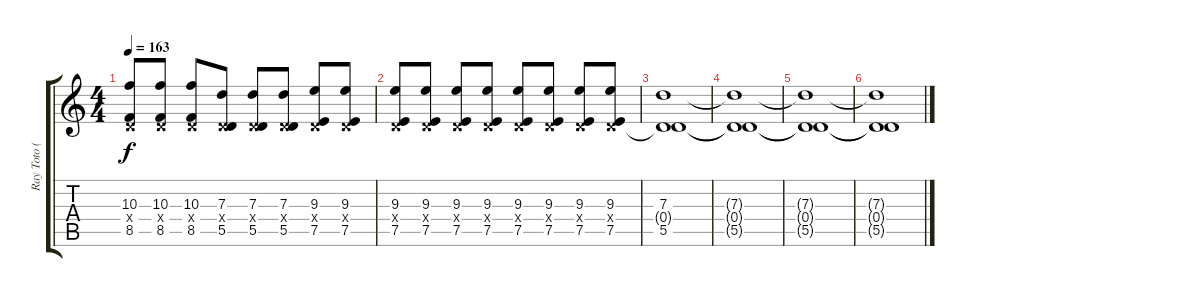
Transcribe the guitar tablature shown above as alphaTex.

\track ("Ray Toto (Guitar 1)" "Ray Toto (") {instrument distortionguitar}
\staff {score tabs}
\tuning (E4 B3 G3 D3 A2 E2) {hide}
\ts (4 4)
\tempo 163
\clef g2
\ks c
(10.3 0.4{x} 8.5).8{dy f} (10.3 0.4{x} 8.5).8 (10.3 0.4{x} 8.5).8 (7.3 0.4{x} 5.5).8 (7.3 0.4{x} 5.5).8 (7.3 0.4{x} 5.5).8 (9.3 0.4{x} 7.5).8 (9.3 0.4{x} 7.5).8 |
(9.3 0.4{x} 7.5).8 (9.3 0.4{x} 7.5).8 (9.3 0.4{x} 7.5).8 (9.3 0.4{x} 7.5).8 (9.3 0.4{x} 7.5).8 (9.3 0.4{x} 7.5).8 (9.3 0.4{x} 7.5).8 (9.3 0.4{x} 7.5).8 |
(7.3 0.4{t} 5.5).1{volume 0} |
(7.3{t} 0.4{t} 5.5{t}).1 |
(7.3{t} 0.4{t} 5.5{t}).1 |
(7.3{t} 0.4{t} 5.5{t}).1
